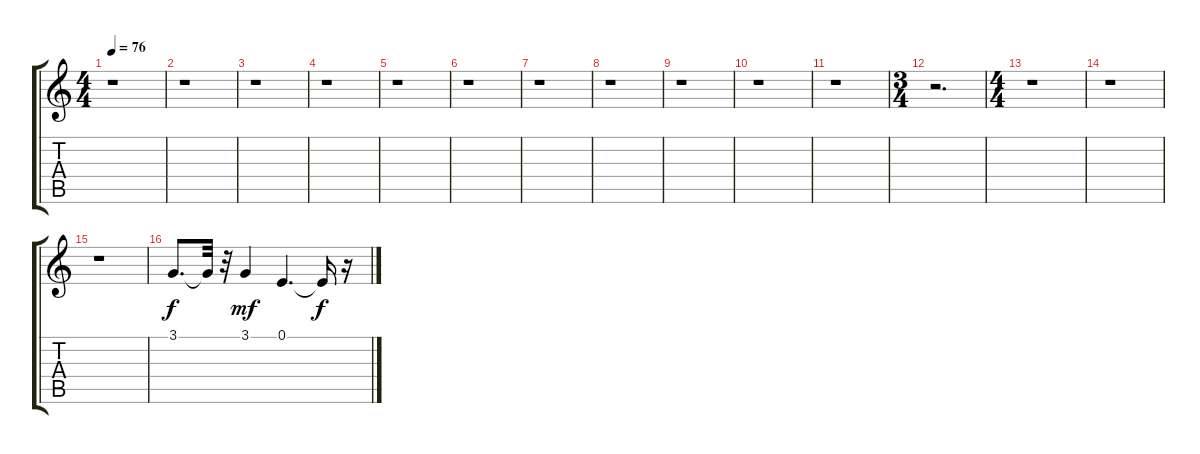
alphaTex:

\track "" {instrument lead1square}
\staff {score tabs}
\tuning (E4 B3 G3 D3 A2 E2) {hide}
\ts (4 4)
\tempo 76
\clef g2
\ks c
r.1{dy f} |
r.1 |
r.1 |
r.1 |
r.1 |
r.1 |
r.1 |
r.1 |
r.1 |
r.1 |
r.1 |
\ts (3 4)
r.2{d} |
\ts (4 4)
r.1 |
r.1 |
r.1 |
3.1.8{d} 3.1{t}.32 r.32 3.1.4{dy mf} 0.1.4{d} 0.1{t}.16{dy f} r.16
